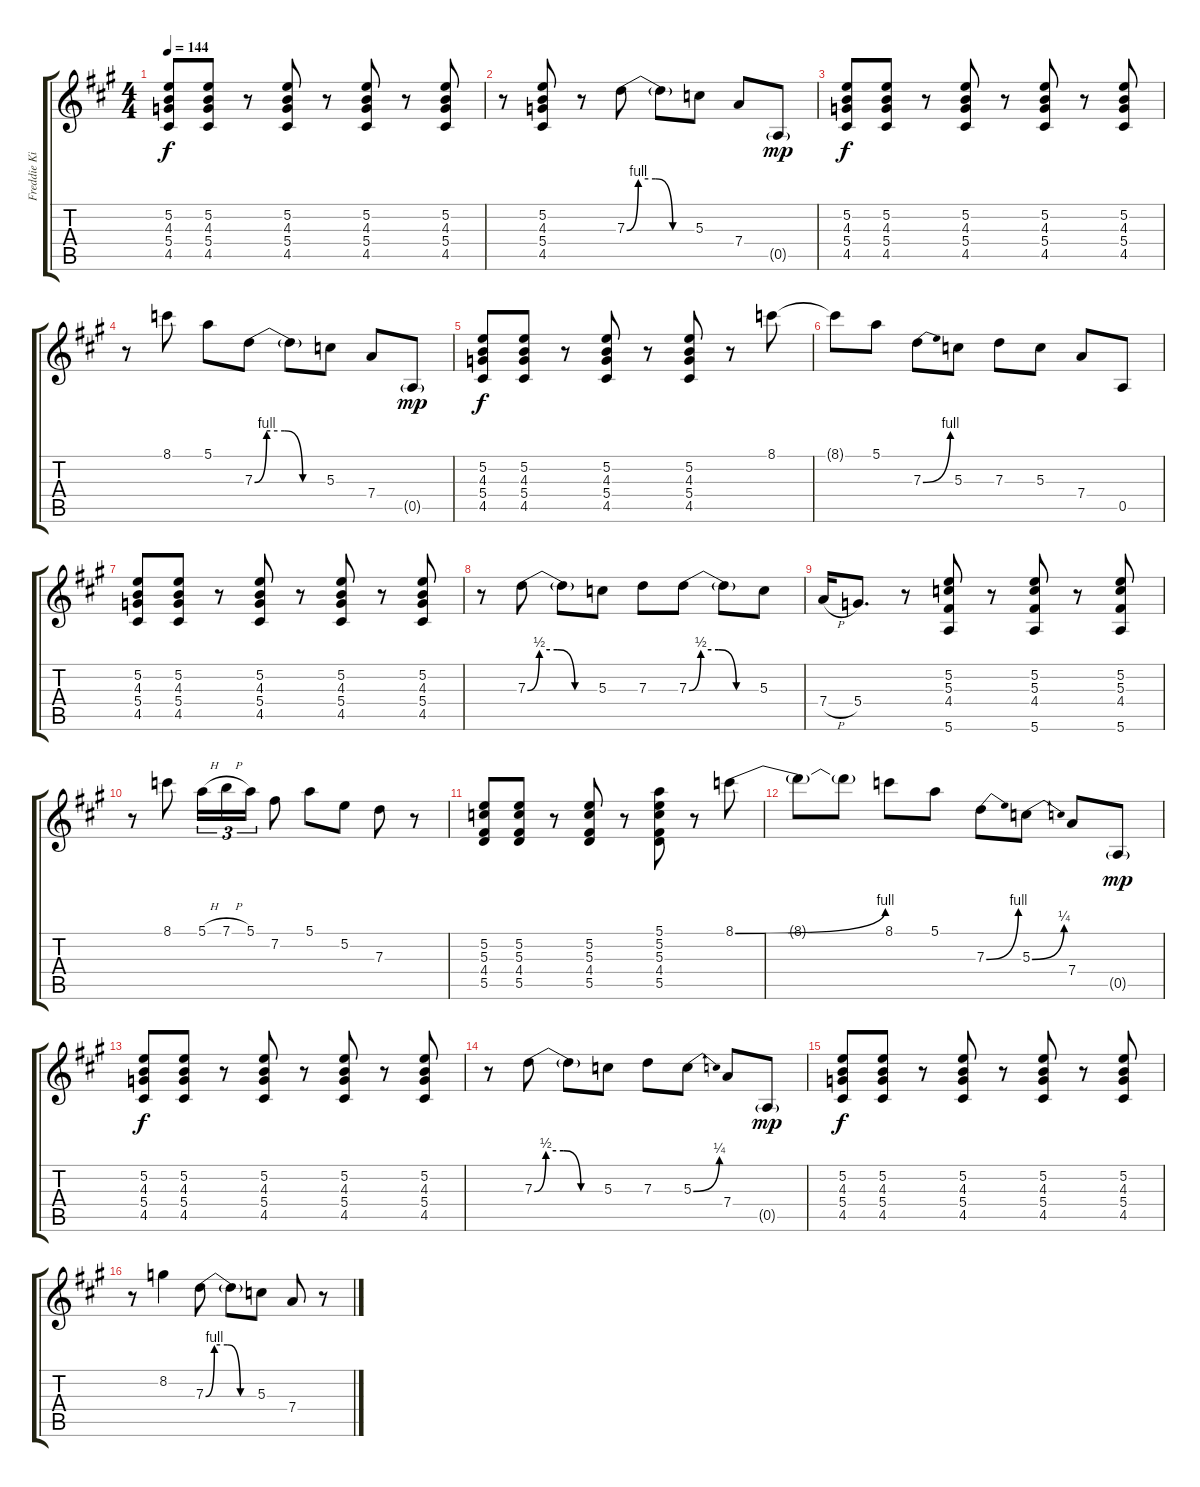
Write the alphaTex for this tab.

\track ("Freddie King - Guitar" "Freddie Ki") {instrument electricguitarclean}
\staff {score tabs}
\tuning (E4 B3 G3 D3 A2 E2) {hide}
\ts (4 4)
\tempo 144
\clef g2
\ks a
(5.2 4.3 5.4 4.5).8{dy f instrument electricguitarclean} (5.2 4.3 5.4 4.5).8 r.8 (5.2 4.3 5.4 4.5).8 r.8 (5.2 4.3 5.4 4.5).8 r.8 (5.2 4.3 5.4 4.5).8 |
r.8 (5.2 4.3 5.4 4.5).8 r.8 7.3{be (custom 0 0 10 4 25 4 40 0 60 0)}.8 7.3{t}.8 5.3.8 7.4.8 0.5{g}.8{dy mp} |
(5.2 4.3 5.4 4.5).8{dy f} (5.2 4.3 5.4 4.5).8 r.8 (5.2 4.3 5.4 4.5).8 r.8 (5.2 4.3 5.4 4.5).8 r.8 (5.2 4.3 5.4 4.5).8 |
r.8 8.1.8 5.1.8 7.3{be (custom 0 0 10 4 25 4 40 0 60 0)}.8 7.3{t}.8 5.3.8 7.4.8 0.5{g}.8{dy mp} |
(5.2 4.3 5.4 4.5).8{dy f} (5.2 4.3 5.4 4.5).8 r.8 (5.2 4.3 5.4 4.5).8 r.8 (5.2 4.3 5.4 4.5).8 r.8 8.1.8 |
8.1{t}.8 5.1.8 7.3{be (bend 0 0 60 4)}.8 5.3.8 7.3.8 5.3.8 7.4.8 0.5.8 |
(5.2 4.3 5.4 4.5).8 (5.2 4.3 5.4 4.5).8 r.8 (5.2 4.3 5.4 4.5).8 r.8 (5.2 4.3 5.4 4.5).8 r.8 (5.2 4.3 5.4 4.5).8 |
r.8 7.3{be (custom 0 0 10 2 25 2 40 0 60 0)}.8 7.3{t}.8 5.3.8 7.3.8 7.3{be (custom 0 0 10 2 25 2 40 0 60 0)}.8 7.3{t}.8 5.3.8 |
7.4{h}.16 5.4.8{d} r.8 (5.2 5.3 4.4 5.6).8 r.8 (5.2 5.3 4.4 5.6).8 r.8 (5.2 5.3 4.4 5.6).8 |
r.8 8.1.8 5.1{h}.16{tu (3 2)} 7.1{h}.16{tu (3 2)} 5.1.16{tu (3 2)} 7.2.8 5.1.8 5.2.8 7.3.8 r.8 |
(5.2 5.3 4.4 5.5).8 (5.2 5.3 4.4 5.5).8 r.8 (5.2 5.3 4.4 5.5).8 r.8 (5.1 5.2 5.3 4.4 5.5).8 r.8 8.1{be (bend 0 0 60 4)}.8 |
8.1{t}.8 8.1{t}.8 8.1.8 5.1.8 7.3{be (bend 0 0 60 4)}.8 5.3{be (bend 0 0 60 1)}.8 7.4.8 0.5{g}.8{dy mp} |
(5.2 4.3 5.4 4.5).8{dy f} (5.2 4.3 5.4 4.5).8 r.8 (5.2 4.3 5.4 4.5).8 r.8 (5.2 4.3 5.4 4.5).8 r.8 (5.2 4.3 5.4 4.5).8 |
r.8 7.3{be (custom 0 0 10 2 25 2 40 0 60 0)}.8 7.3{t}.8 5.3.8 7.3.8 5.3{be (bend 0 0 60 1)}.8 7.4.8 0.5{g}.8{dy mp} |
(5.2 4.3 5.4 4.5).8{dy f} (5.2 4.3 5.4 4.5).8 r.8 (5.2 4.3 5.4 4.5).8 r.8 (5.2 4.3 5.4 4.5).8 r.8 (5.2 4.3 5.4 4.5).8 |
r.8 8.2.4 7.3{be (custom 0 0 10 4 25 4 40 0 60 0)}.8 7.3{t}.8 5.3.8 7.4.8 r.8
